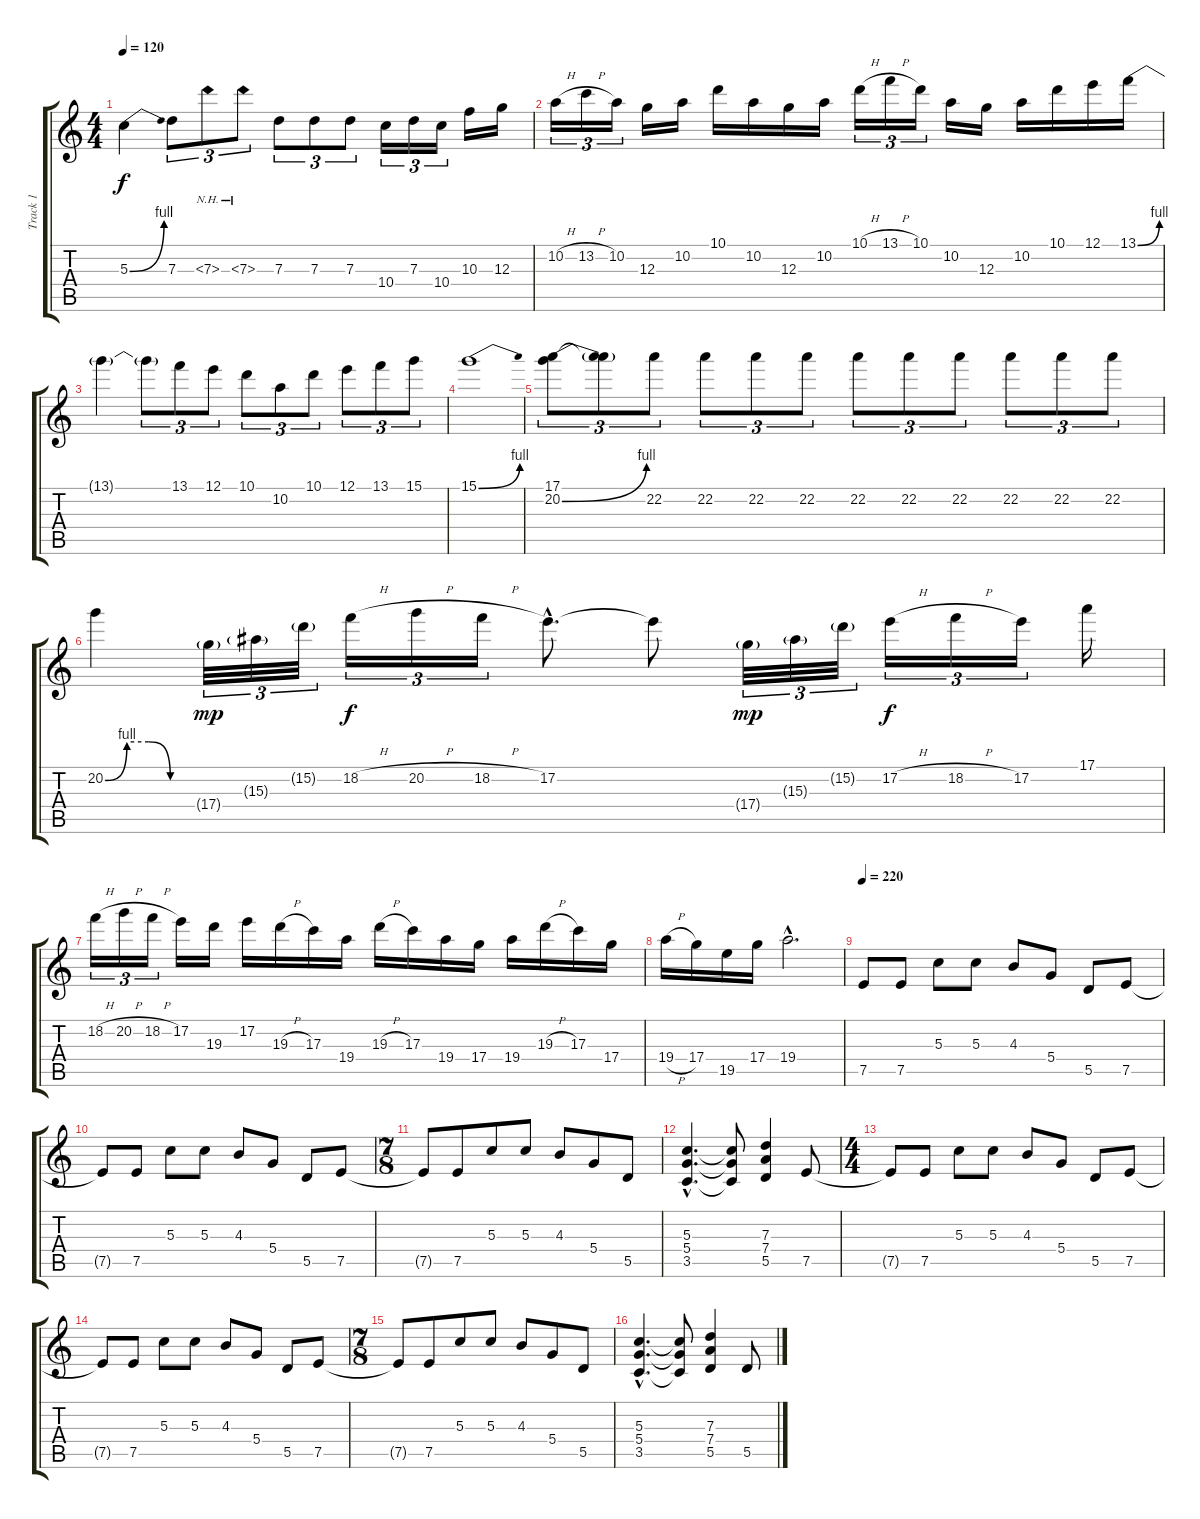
\track ("Track 1" "Track 1") {instrument overdrivenguitar}
\staff {score tabs}
\tuning (E4 B3 G3 D3 A2 E2) {hide}
\ts (4 4)
\tempo 120
\clef g2
\ks c
5.3{be (bend 0 0 60 4)}.4{dy f} 7.3.8{tu (3 2)} 7.3{nh}.8{tu (3 2)} 7.3{nh}.8{tu (3 2)} 7.3.8{tu (3 2)} 7.3.8{tu (3 2)} 7.3.8{tu (3 2)} 10.4.16{tu (3 2)} 7.3.16{tu (3 2)} 10.4.16{tu (3 2)} 10.3.16 12.3.16 |
10.2{h}.16{tu (3 2)} 13.2{h}.16{tu (3 2)} 10.2.16{tu (3 2)} 12.3.16 10.2.16 10.1.16 10.2.16 12.3.16 10.2.16 10.1{h}.16{tu (3 2)} 13.1{h}.16{tu (3 2)} 10.1.16{tu (3 2)} 10.2.16 12.3.16 10.2.16 10.1.16 12.1.16 13.1{be (bend 0 0 60 4)}.16 |
13.1{t}.4 13.1{t}.8{tu (3 2)} 13.1.8{tu (3 2)} 12.1.8{tu (3 2)} 10.1.8{tu (3 2)} 10.2.8{tu (3 2)} 10.1.8{tu (3 2)} 12.1.8{tu (3 2)} 13.1.8{tu (3 2)} 15.1.8{tu (3 2)} |
15.1{be (bend 0 0 60 4)}.1 |
(17.1 20.2{be (bend 0 0 60 4)}).8{tu (3 2)} (17.1{t} 20.2{t}).8{tu (3 2)} 22.2.8{tu (3 2)} 22.2.8{tu (3 2)} 22.2.8{tu (3 2)} 22.2.8{tu (3 2)} 22.2.8{tu (3 2)} 22.2.8{tu (3 2)} 22.2.8{tu (3 2)} 22.2.8{tu (3 2)} 22.2.8{tu (3 2)} 22.2.8{tu (3 2)} |
20.2{be (custom 0 0 15 4 30 4 45 0 60 0)}.4 17.4{g}.32{tu (3 2) dy mp} 15.3{g}.32{tu (3 2)} 15.2{g}.32{tu (3 2)} 18.2{h}.16{tu (3 2) dy f} 20.2{h}.16{tu (3 2)} 18.2{h}.16{tu (3 2)} 17.2{hac}.8{d} 17.2{t}.8 17.4{g}.32{tu (3 2) dy mp} 15.3{g}.32{tu (3 2)} 15.2{g}.32{tu (3 2)} 17.2{h}.16{tu (3 2) dy f} 18.2{h}.16{tu (3 2)} 17.2.16{tu (3 2)} 17.1.16 |
18.2{h}.16{tu (3 2)} 20.2{h}.16{tu (3 2)} 18.2{h}.16{tu (3 2)} 17.2.16 19.3.16 17.2.16 19.3{h}.16 17.3.16 19.4.16 19.3{h}.16 17.3.16 19.4.16 17.4.16 19.4.16 19.3{h}.16 17.3.16 17.4.16 |
19.4{h}.16 17.4.16 19.5.16 17.4.16 19.4{hac}.2{d} |
\tempo 220
7.5.8 7.5.8 5.3.8 5.3.8 4.3.8 5.4.8 5.5.8 7.5.8 |
7.5{t}.8 7.5.8 5.3.8 5.3.8 4.3.8 5.4.8 5.5.8 7.5.8 |
\ts (7 8)
7.5{t}.8 7.5.8 5.3.8 5.3.8 4.3.8 5.4.8 5.5.8 |
(5.3{hac} 5.4{hac} 3.5{hac}).4{d} (5.3{t} 5.4{t} 3.5{t}).8 (7.3 7.4 5.5).4 7.5.8 |
\ts (4 4)
7.5{t}.8 7.5.8 5.3.8 5.3.8 4.3.8 5.4.8 5.5.8 7.5.8 |
7.5{t}.8 7.5.8 5.3.8 5.3.8 4.3.8 5.4.8 5.5.8 7.5.8 |
\ts (7 8)
7.5{t}.8 7.5.8 5.3.8 5.3.8 4.3.8 5.4.8 5.5.8 |
(5.3{hac} 5.4{hac} 3.5{hac}).4{d} (5.3{t} 5.4{t} 3.5{t}).8 (7.3 7.4 5.5).4 5.5.8
